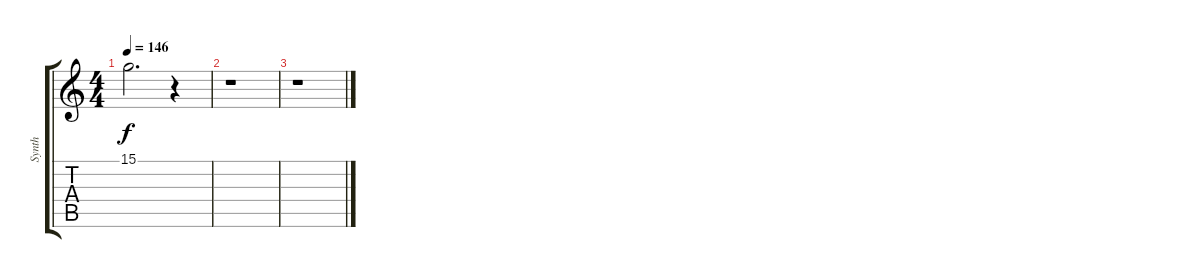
\track ("Synth" "Synth") {instrument lead2sawtooth}
\staff {score tabs}
\tuning (E4 B3 G3 D3 A2 E2) {hide}
\ts (4 4)
\tempo 146
\clef g2
\ks c
15.1{t}.2{d dy f} r.4 |
r.1 |
r.1
